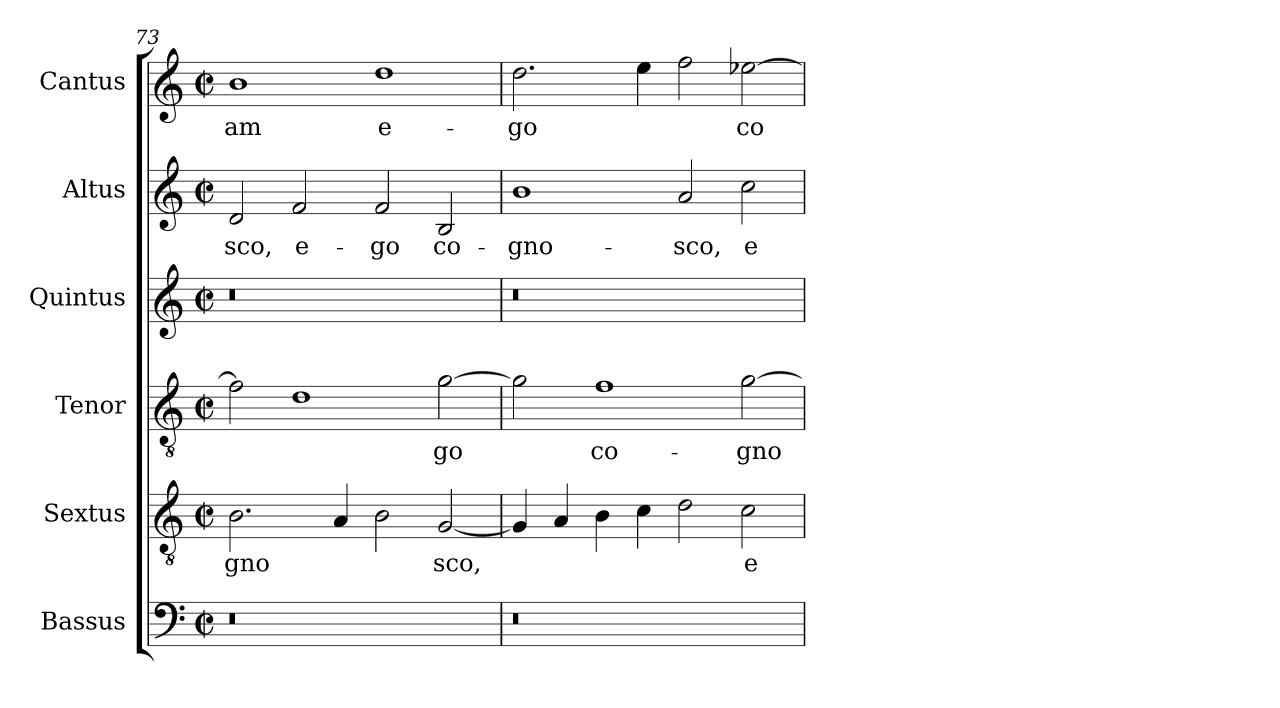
**kern	**kern	**text	**kern	**text	**kern	**kern	**text	**kern	**text
*part6	*part5	*part5	*part4	*part4	*part3	*part2	*part2	*part1	*part1
*staff6	*staff5	*staff5	*staff4	*staff4	*staff3	*staff2	*staff2	*staff1	*staff1
*I"Bassus	*I"Sextus	*	*I"Tenor	*	*I"Quintus	*I"Altus	*	*I"Cantus	*
*clefF4	*clefGv2	*	*clefGv2	*	*clefG2	*clefG2	*	*clefG2	*
*k[]	*k[]	*	*k[]	*	*k[]	*k[]	*	*k[]	*
*C:	*C:	*	*C:	*	*C:	*C:	*	*C:	*
*M2/2	*M2/2	*	*M2/2	*	*M2/2	*M2/2	*	*M2/2	*
*met(c|)	*met(c|)	*	*met(c|)	*	*met(c|)	*met(c|)	*	*met(c|)	*
=73	=73	=73	=73	=73	=73	=73	=73	=73	=73
!	!	!LO:LY:b	!	!	!	!	!LO:LY:b:cj	!	!LO:LY:b:cj
0r	2.B\	gno	2f\]	.	0r	2d/	-sco,	1b	-am
!	!	!	!	!	!	!	!LO:LY:b:cj	!	!
.	.	.	1d	.	.	2f/	e-	.	.
.	4A/	.	.	.	.	.	.	.	.
!	!	!	!	!	!	!	!LO:LY:b:cj	!	!LO:LY:b:cj
.	2B\	.	.	.	.	2f/	-go	1dd	e-
!	!	!LO:LY:b	!	!LO:LY:b:cj	!	!	!LO:LY:b:cj	!	!
.	[<2G/	sco,	[>2g\	-go	.	2B/	co-	.	.
=74	=74	=74	=74	=74	=74	=74	=74	=74	=74
!	!	!	!	!	!	!	!LO:LY:b:cj	!	!LO:LY:b:cj
0r	4G/]	.	2g\]	.	0r	1b	-gno-	2.dd\	-go
.	4A/	.	.	.	.	.	.	.	.
!	!	!	!	!LO:LY:b:cj	!	!	!	!	!
.	4B\	.	1f	co-	.	.	.	.	.
.	4c\	.	.	.	.	.	.	4ee\	.
!	!	!	!	!	!	!	!LO:LY:b:cj	!	!
.	2d\	.	.	.	.	2a/	-sco,	2ff\	.
!	!	!LO:LY:b:cj	!	!LO:LY:b	!	!	!LO:LY:b:cj	!	!LO:LY:b:cj
.	2c\	e	[>2g\	-gno-	.	2cc\	e-	[>2ee-X\	co-
=	=	=	=	=	=	=	=	=	=
*-	*-	*-	*-	*-	*-	*-	*-	*-	*-
